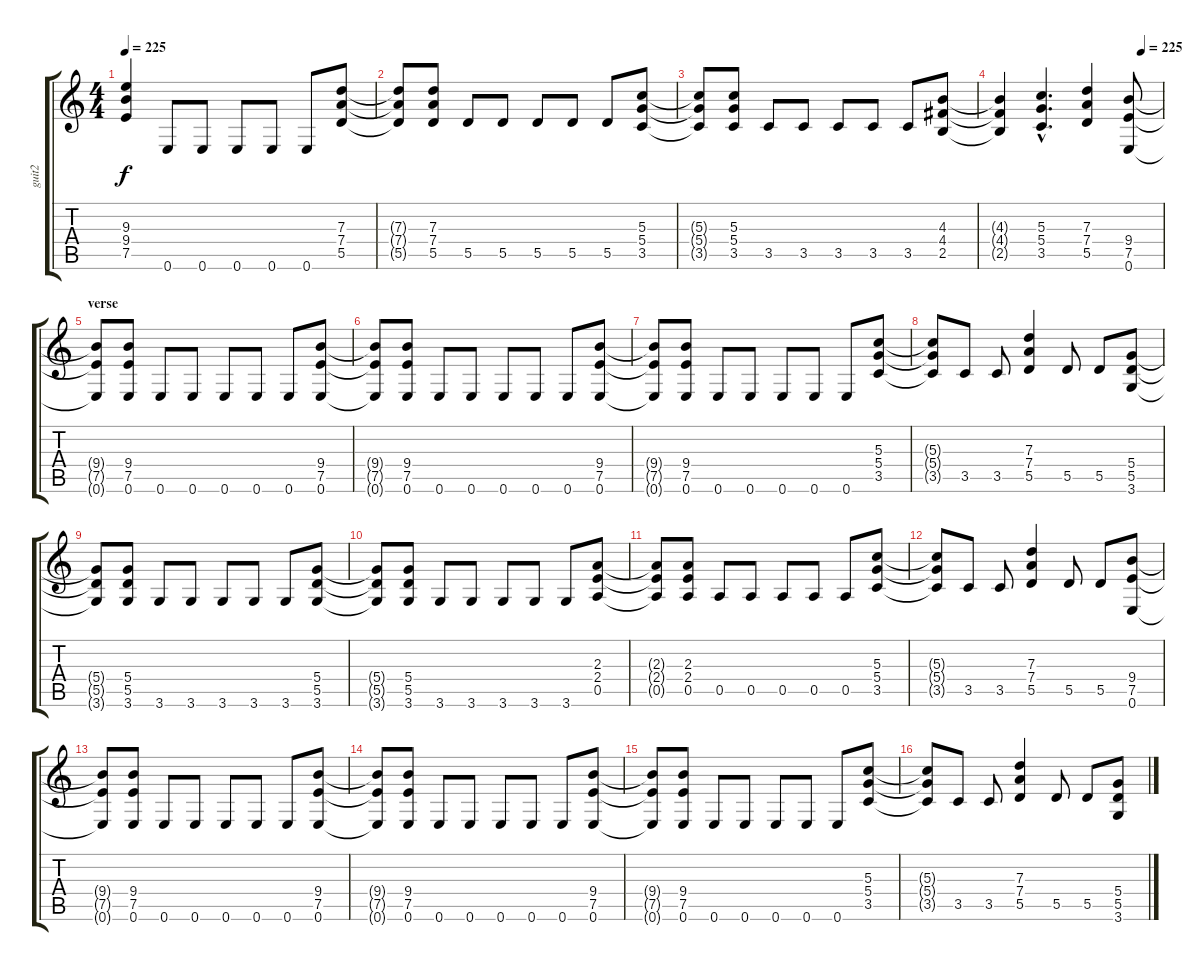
\track ("guit2" "guit2") {instrument distortionguitar}
\staff {score tabs}
\tuning (E4 B3 G3 D3 A2 E2) {hide}
\ts (4 4)
\tempo 225
\clef g2
\ks c
(9.3 9.4 7.5).4{dy f} 0.6.8 0.6.8 0.6.8 0.6.8 0.6.8 (7.3 7.4 5.5).8 |
(7.3{t} 7.4{t} 5.5{t}).8 (7.3 7.4 5.5).8 5.5.8 5.5.8 5.5.8 5.5.8 5.5.8 (5.3 5.4 3.5).8 |
(5.3{t} 5.4{t} 3.5{t}).8 (5.3 5.4 3.5).8 3.5.8 3.5.8 3.5.8 3.5.8 3.5.8 (4.3 4.4 2.5).8 |
\tempo (225 0.875)
(4.3{t} 4.4{t} 2.5{t}).4 (5.3{hac} 5.4{hac} 3.5{hac}).4{d} (7.3 7.4 5.5).4 (9.4 7.5 0.6).8 |
\section ("" "verse")
(9.4{t} 7.5{t} 0.6{t}).8 (9.4 7.5 0.6).8 0.6.8 0.6.8 0.6.8 0.6.8 0.6.8 (9.4 7.5 0.6).8 |
(9.4{t} 7.5{t} 0.6{t}).8 (9.4 7.5 0.6).8 0.6.8 0.6.8 0.6.8 0.6.8 0.6.8 (9.4 7.5 0.6).8 |
(9.4{t} 7.5{t} 0.6{t}).8 (9.4 7.5 0.6).8 0.6.8 0.6.8 0.6.8 0.6.8 0.6.8 (5.3 5.4 3.5).8 |
(5.3{t} 5.4{t} 3.5{t}).8 3.5.8 3.5.8 (7.3 7.4 5.5).4 5.5.8 5.5.8 (5.4 5.5 3.6).8 |
(5.4{t} 5.5{t} 3.6{t}).8 (5.4 5.5 3.6).8 3.6.8 3.6.8 3.6.8 3.6.8 3.6.8 (5.4 5.5 3.6).8 |
(5.4{t} 5.5{t} 3.6{t}).8 (5.4 5.5 3.6).8 3.6.8 3.6.8 3.6.8 3.6.8 3.6.8 (2.3 2.4 0.5).8 |
(2.3{t} 2.4{t} 0.5{t}).8 (2.3 2.4 0.5).8 0.5.8 0.5.8 0.5.8 0.5.8 0.5.8 (5.3 5.4 3.5).8 |
(5.3{t} 5.4{t} 3.5{t}).8 3.5.8 3.5.8 (7.3 7.4 5.5).4 5.5.8 5.5.8 (9.4 7.5 0.6).8 |
(9.4{t} 7.5{t} 0.6{t}).8 (9.4 7.5 0.6).8 0.6.8 0.6.8 0.6.8 0.6.8 0.6.8 (9.4 7.5 0.6).8 |
(9.4{t} 7.5{t} 0.6{t}).8 (9.4 7.5 0.6).8 0.6.8 0.6.8 0.6.8 0.6.8 0.6.8 (9.4 7.5 0.6).8 |
(9.4{t} 7.5{t} 0.6{t}).8 (9.4 7.5 0.6).8 0.6.8 0.6.8 0.6.8 0.6.8 0.6.8 (5.3 5.4 3.5).8 |
(5.3{t} 5.4{t} 3.5{t}).8 3.5.8 3.5.8 (7.3 7.4 5.5).4 5.5.8 5.5.8 (5.4 5.5 3.6).8
